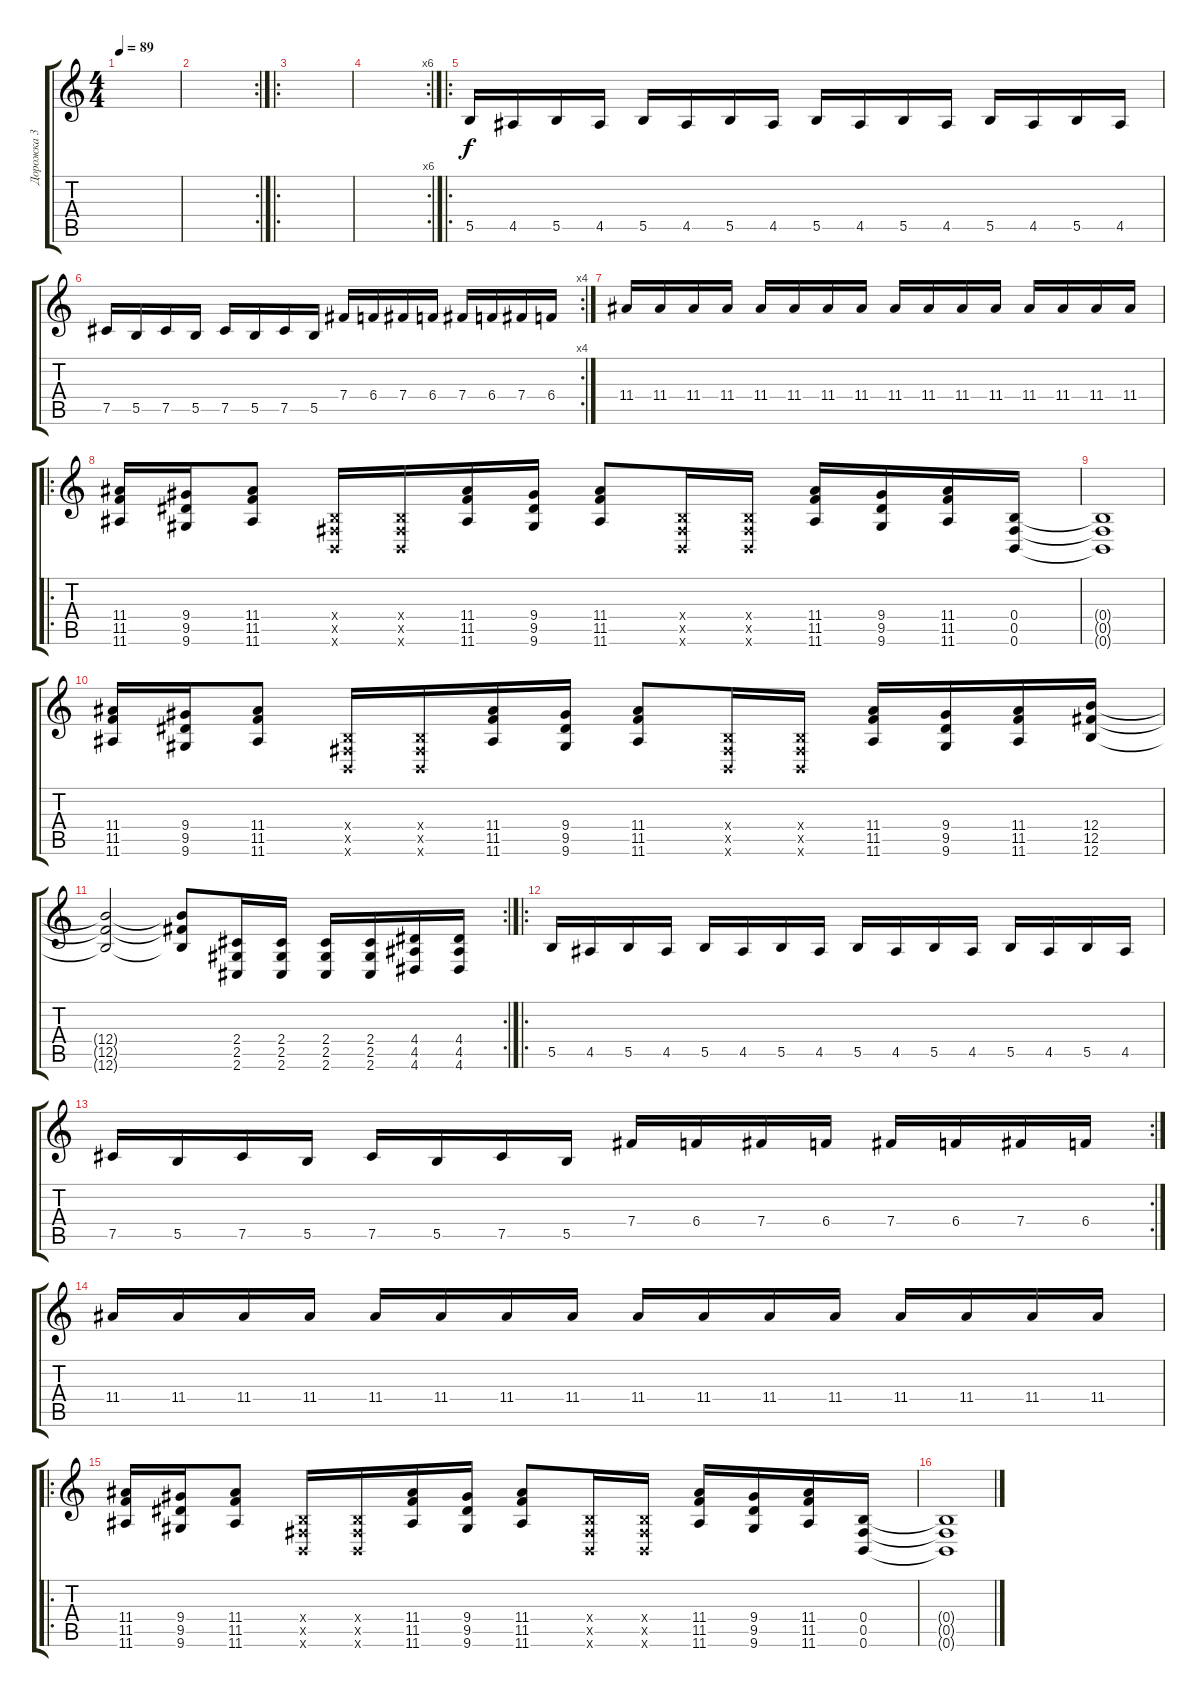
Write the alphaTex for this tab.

\track ("Дорожка 3" "Дорожка 3") {instrument distortionguitar}
\staff {score tabs}
\tuning (Db4 Ab3 E3 B2 Gb2 B1) {hide}
\ts (4 4)
\tempo 89
\clef g2
\ks c
|
\rc 2
|
\ro
|
\rc 6
|
\ro
5.5.16 4.5.16 5.5.16 4.5.16 5.5.16 4.5.16 5.5.16 4.5.16 5.5.16 4.5.16 5.5.16 4.5.16 5.5.16 4.5.16 5.5.16 4.5.16 |
\rc 4
7.5.16 5.5.16 7.5.16 5.5.16 7.5.16 5.5.16 7.5.16 5.5.16 7.4.16 6.4.16 7.4.16 6.4.16 7.4.16 6.4.16 7.4.16 6.4.16 |
11.4.16 11.4.16 11.4.16 11.4.16 11.4.16 11.4.16 11.4.16 11.4.16 11.4.16 11.4.16 11.4.16 11.4.16 11.4.16 11.4.16 11.4.16 11.4.16 |
\ro
(11.4 11.5 11.6).16 (9.4 9.5 9.6).16 (11.4 11.5 11.6).8 (0.4{x} 0.5{x} 0.6{x}).16 (0.4{x} 0.5{x} 0.6{x}).16 (11.4 11.5 11.6).16 (9.4 9.5 9.6).16 (11.4 11.5 11.6).8 (0.4{x} 0.5{x} 0.6{x}).16 (0.4{x} 0.5{x} 0.6{x}).16 (11.4 11.5 11.6).16 (9.4 9.5 9.6).16 (11.4 11.5 11.6).16 (0.4 0.5 0.6).16 |
(0.4{t} 0.5{t} 0.6{t}).1 |
(11.4 11.5 11.6).16 (9.4 9.5 9.6).16 (11.4 11.5 11.6).8 (0.4{x} 0.5{x} 0.6{x}).16 (0.4{x} 0.5{x} 0.6{x}).16 (11.4 11.5 11.6).16 (9.4 9.5 9.6).16 (11.4 11.5 11.6).8 (0.4{x} 0.5{x} 0.6{x}).16 (0.4{x} 0.5{x} 0.6{x}).16 (11.4 11.5 11.6).16 (9.4 9.5 9.6).16 (11.4 11.5 11.6).16 (12.4 12.5 12.6).16 |
\rc 2
(12.4{t} 12.5{t} 12.6{t}).2 (12.4{t} 12.5{t} 12.6{t}).8 (2.4 2.5 2.6).16 (2.4 2.5 2.6).16 (2.4 2.5 2.6).16 (2.4 2.5 2.6).16 (4.4 4.5 4.6).16 (4.4 4.5 4.6).16 |
\ro
5.5.16 4.5.16 5.5.16 4.5.16 5.5.16 4.5.16 5.5.16 4.5.16 5.5.16 4.5.16 5.5.16 4.5.16 5.5.16 4.5.16 5.5.16 4.5.16 |
\rc 2
7.5.16 5.5.16 7.5.16 5.5.16 7.5.16 5.5.16 7.5.16 5.5.16 7.4.16 6.4.16 7.4.16 6.4.16 7.4.16 6.4.16 7.4.16 6.4.16 |
11.4.16 11.4.16 11.4.16 11.4.16 11.4.16 11.4.16 11.4.16 11.4.16 11.4.16 11.4.16 11.4.16 11.4.16 11.4.16 11.4.16 11.4.16 11.4.16 |
\ro
(11.4 11.5 11.6).16 (9.4 9.5 9.6).16 (11.4 11.5 11.6).8 (0.4{x} 0.5{x} 0.6{x}).16 (0.4{x} 0.5{x} 0.6{x}).16 (11.4 11.5 11.6).16 (9.4 9.5 9.6).16 (11.4 11.5 11.6).8 (0.4{x} 0.5{x} 0.6{x}).16 (0.4{x} 0.5{x} 0.6{x}).16 (11.4 11.5 11.6).16 (9.4 9.5 9.6).16 (11.4 11.5 11.6).16 (0.4 0.5 0.6).16 |
(0.4{t} 0.5{t} 0.6{t}).1
